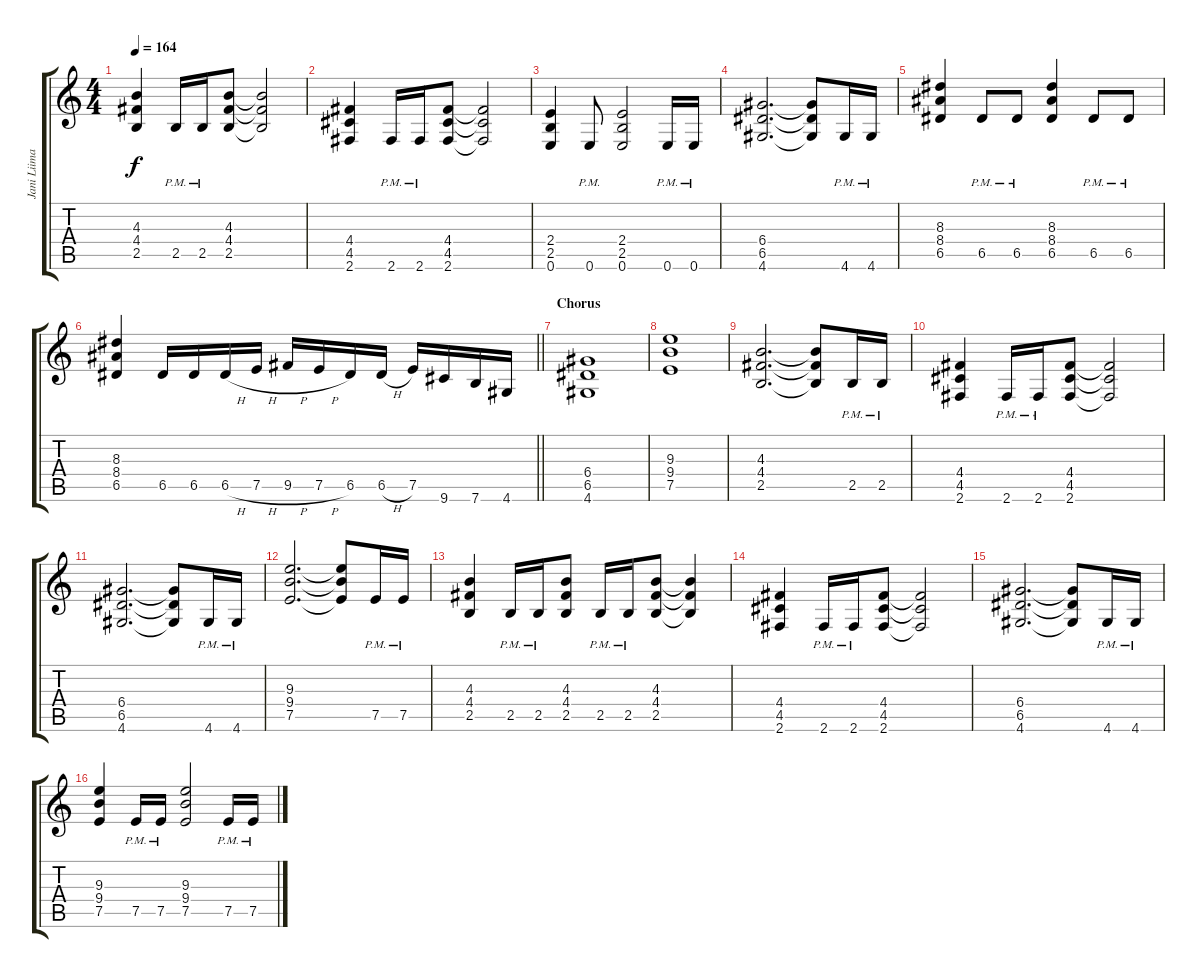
\track ("Jani Liimatainen" "Jani Liima") {instrument distortionguitar}
\staff {score tabs}
\tuning (E4 B3 G3 D3 A2 E2) {hide}
\ts (4 4)
\tempo 164
\clef g2
\ks c
(4.3 4.4 2.5).4{dy f} 2.5{pm}.16 2.5{pm}.16 (4.3 4.4 2.5).8 (4.3{t} 4.4{t} 2.5{t}).2 |
(4.4 4.5 2.6).4 2.6{pm}.16 2.6{pm}.16 (4.4 4.5 2.6).8 (4.4{t} 4.5{t} 2.6{t}).2 |
(2.4 2.5 0.6).4 0.6{pm}.8 (2.4 2.5 0.6).2 0.6{pm}.16 0.6{pm}.16 |
(6.4 6.5 4.6).2{d} (6.4{t} 6.5{t} 4.6{t}).8 4.6{pm}.16 4.6{pm}.16 |
(8.3 8.4 6.5).4 6.5{pm}.8 6.5{pm}.8 (8.3 8.4 6.5).4 6.5{pm}.8 6.5{pm}.8 |
\barLineRight lightlight
(8.3 8.4 6.5).4 6.5.16 6.5.16 6.5{h}.16 7.5{h}.16 9.5{h}.16 7.5{h}.16 6.5.16 6.5{h}.16 7.5.16 9.6.16 7.6.16 4.6.16 |
\section ("" "Chorus")
(6.4 6.5 4.6).1 |
(9.3 9.4 7.5).1 |
(4.3 4.4 2.5).2{d} (4.3{t} 4.4{t} 2.5{t}).8 2.5{pm}.16 2.5{pm}.16 |
(4.4 4.5 2.6).4 2.6{pm}.16 2.6{pm}.16 (4.4 4.5 2.6).8 (4.4{t} 4.5{t} 2.6{t}).2 |
(6.4 6.5 4.6).2{d} (6.4{t} 6.5{t} 4.6{t}).8 4.6{pm}.16 4.6{pm}.16 |
(9.3 9.4 7.5).2{d} (9.3{t} 9.4{t} 7.5{t}).8 7.5{pm}.16 7.5{pm}.16 |
(4.3 4.4 2.5).4 2.5{pm}.16 2.5{pm}.16 (4.3 4.4 2.5).8 2.5{pm}.16 2.5{pm}.16 (4.3 4.4 2.5).8 (4.3{t} 4.4{t} 2.5{t}).4 |
(4.4 4.5 2.6).4 2.6{pm}.16 2.6{pm}.16 (4.4 4.5 2.6).8 (4.4{t} 4.5{t} 2.6{t}).2 |
(6.4 6.5 4.6).2{d} (6.4{t} 6.5{t} 4.6{t}).8 4.6{pm}.16 4.6{pm}.16 |
(9.3 9.4 7.5).4 7.5{pm}.16 7.5{pm}.16 (9.3 9.4 7.5).2 7.5{pm}.16 7.5{pm}.16
